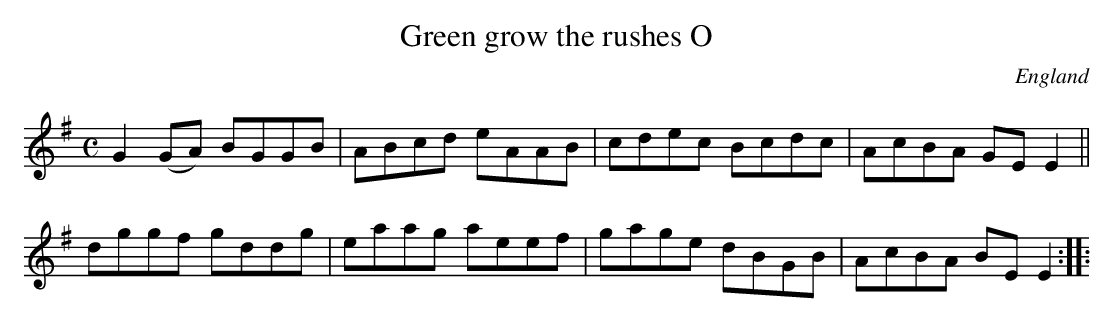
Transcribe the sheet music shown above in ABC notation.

X:1
T:Green grow the rushes O
L:1/8
M:C
O:England
K:E min
G2(GA) BGGB | ABcd eAAB | cdec Bcdc | AcBA GEE2 ||
dggf   gddg | eaag aeef | gage dBGB | AcBA BE E2 ::
